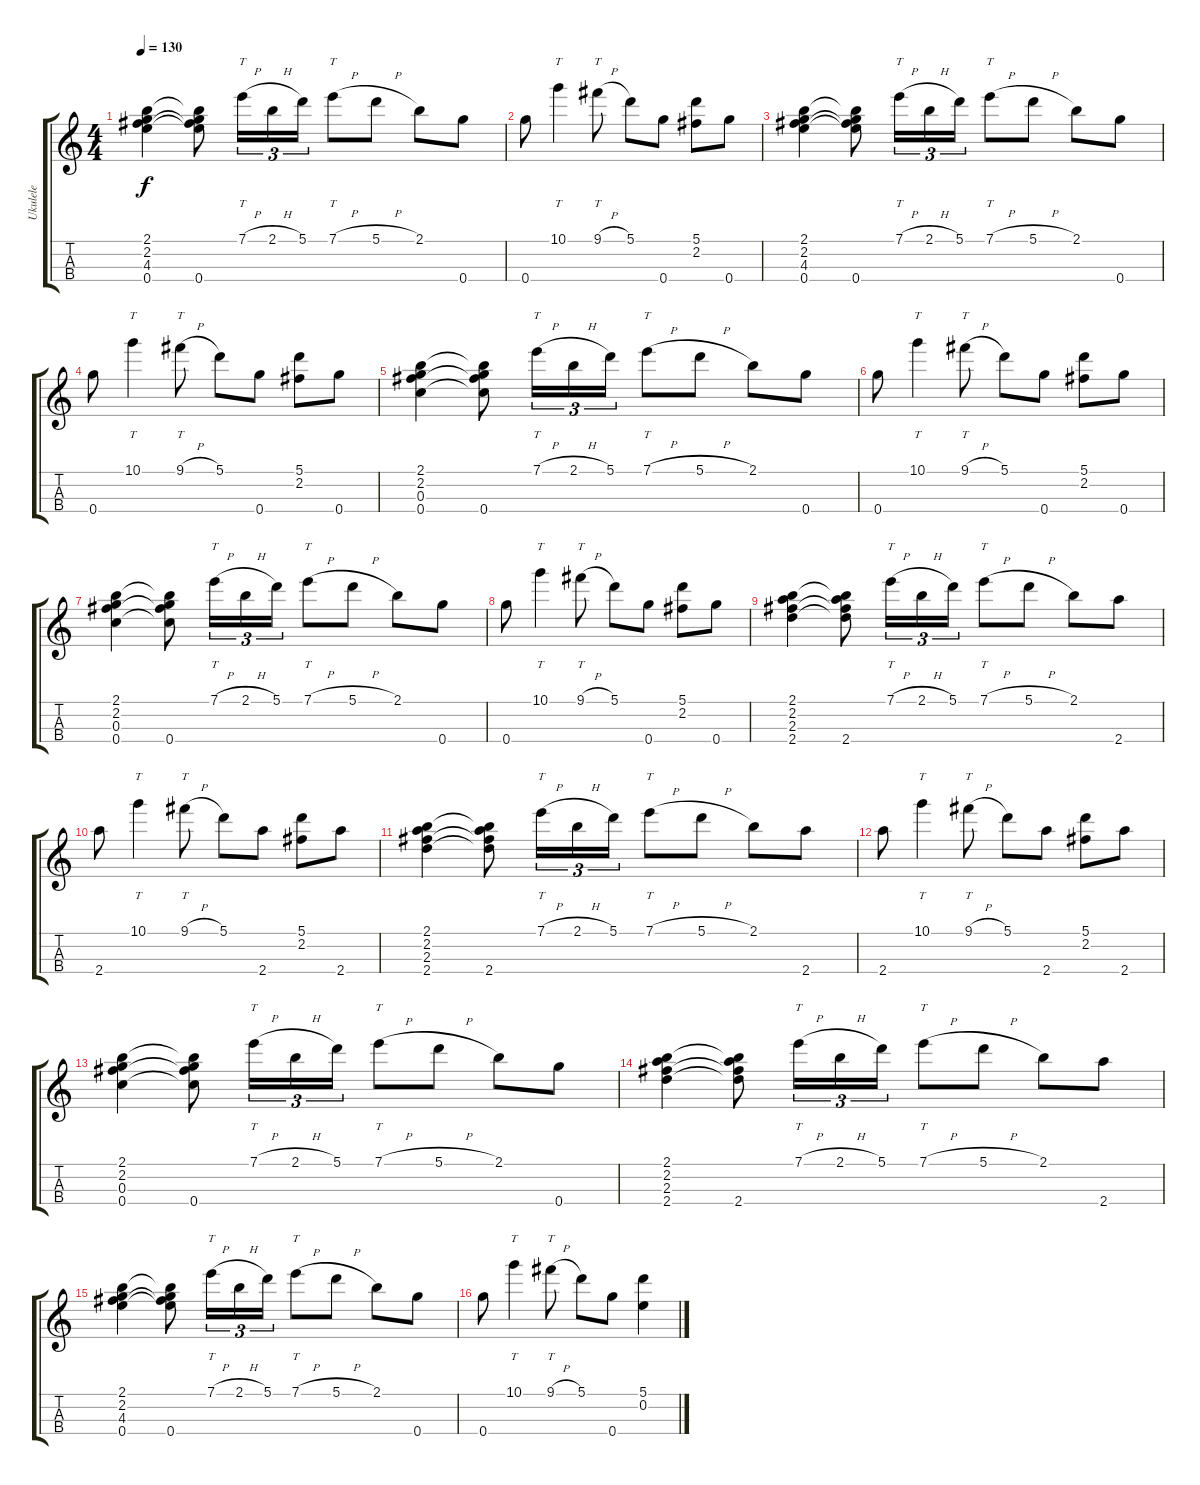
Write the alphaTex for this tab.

\track ("Ukulele" "Ukulele") {instrument acousticguitarnylon}
\staff {score tabs}
\tuning (A4 E4 C4 G4) {hide}
\ts (4 4)
\tempo 130
\clef g2
\ks c
(2.1 2.2 4.3 0.4).4{dy f instrument acousticguitarnylon} (2.1{t} 2.2{t} 4.3{t} 0.4).8 7.1{h}.16{tt tu (3 2)} 2.1{h}.16{tu (3 2)} 5.1.16{tu (3 2)} 7.1{h}.8{tt} 5.1{h}.8 2.1.8 0.4.8 |
0.4.8 10.1.4{tt} 9.1{h}.8{tt} 5.1.8 0.4.8 (5.1 2.2).8 0.4.8 |
(2.1 2.2 4.3 0.4).4 (2.1{t} 2.2{t} 4.3{t} 0.4).8 7.1{h}.16{tt tu (3 2)} 2.1{h}.16{tu (3 2)} 5.1.16{tu (3 2)} 7.1{h}.8{tt} 5.1{h}.8 2.1.8 0.4.8 |
0.4.8 10.1.4{tt} 9.1{h}.8{tt} 5.1.8 0.4.8 (5.1 2.2).8 0.4.8 |
(2.1 2.2 0.3 0.4).4 (2.1{t} 2.2{t} 0.3{t} 0.4).8 7.1{h}.16{tt tu (3 2)} 2.1{h}.16{tu (3 2)} 5.1.16{tu (3 2)} 7.1{h}.8{tt} 5.1{h}.8 2.1.8 0.4.8 |
0.4.8 10.1.4{tt} 9.1{h}.8{tt} 5.1.8 0.4.8 (5.1 2.2).8 0.4.8 |
(2.1 2.2 0.3 0.4).4 (2.1{t} 2.2{t} 0.3{t} 0.4).8 7.1{h}.16{tt tu (3 2)} 2.1{h}.16{tu (3 2)} 5.1.16{tu (3 2)} 7.1{h}.8{tt} 5.1{h}.8 2.1.8 0.4.8 |
0.4.8 10.1.4{tt} 9.1{h}.8{tt} 5.1.8 0.4.8 (5.1 2.2).8 0.4.8 |
(2.1 2.2 2.3 2.4).4 (2.1{t} 2.2{t} 2.3{t} 2.4).8 7.1{h}.16{tt tu (3 2)} 2.1{h}.16{tu (3 2)} 5.1.16{tu (3 2)} 7.1{h}.8{tt} 5.1{h}.8 2.1.8 2.4.8 |
2.4.8 10.1.4{tt} 9.1{h}.8{tt} 5.1.8 2.4.8 (5.1 2.2).8 2.4.8 |
(2.1 2.2 2.3 2.4).4 (2.1{t} 2.2{t} 2.3{t} 2.4).8 7.1{h}.16{tt tu (3 2)} 2.1{h}.16{tu (3 2)} 5.1.16{tu (3 2)} 7.1{h}.8{tt} 5.1{h}.8 2.1.8 2.4.8 |
2.4.8 10.1.4{tt} 9.1{h}.8{tt} 5.1.8 2.4.8 (5.1 2.2).8 2.4.8 |
(2.1 2.2 0.3 0.4).4 (2.1{t} 2.2{t} 0.3{t} 0.4).8 7.1{h}.16{tt tu (3 2)} 2.1{h}.16{tu (3 2)} 5.1.16{tu (3 2)} 7.1{h}.8{tt} 5.1{h}.8 2.1.8 0.4.8 |
(2.1 2.2 2.3 2.4).4 (2.1{t} 2.2{t} 2.3{t} 2.4).8 7.1{h}.16{tt tu (3 2)} 2.1{h}.16{tu (3 2)} 5.1.16{tu (3 2)} 7.1{h}.8{tt} 5.1{h}.8 2.1.8 2.4.8 |
(2.1 2.2 4.3 0.4).4 (2.1{t} 2.2{t} 4.3{t} 0.4).8 7.1{h}.16{tt tu (3 2)} 2.1{h}.16{tu (3 2)} 5.1.16{tu (3 2)} 7.1{h}.8{tt} 5.1{h}.8 2.1.8 0.4.8 |
0.4.8 10.1.4{tt} 9.1{h}.8{tt} 5.1.8 0.4.8 (5.1 0.2).4
